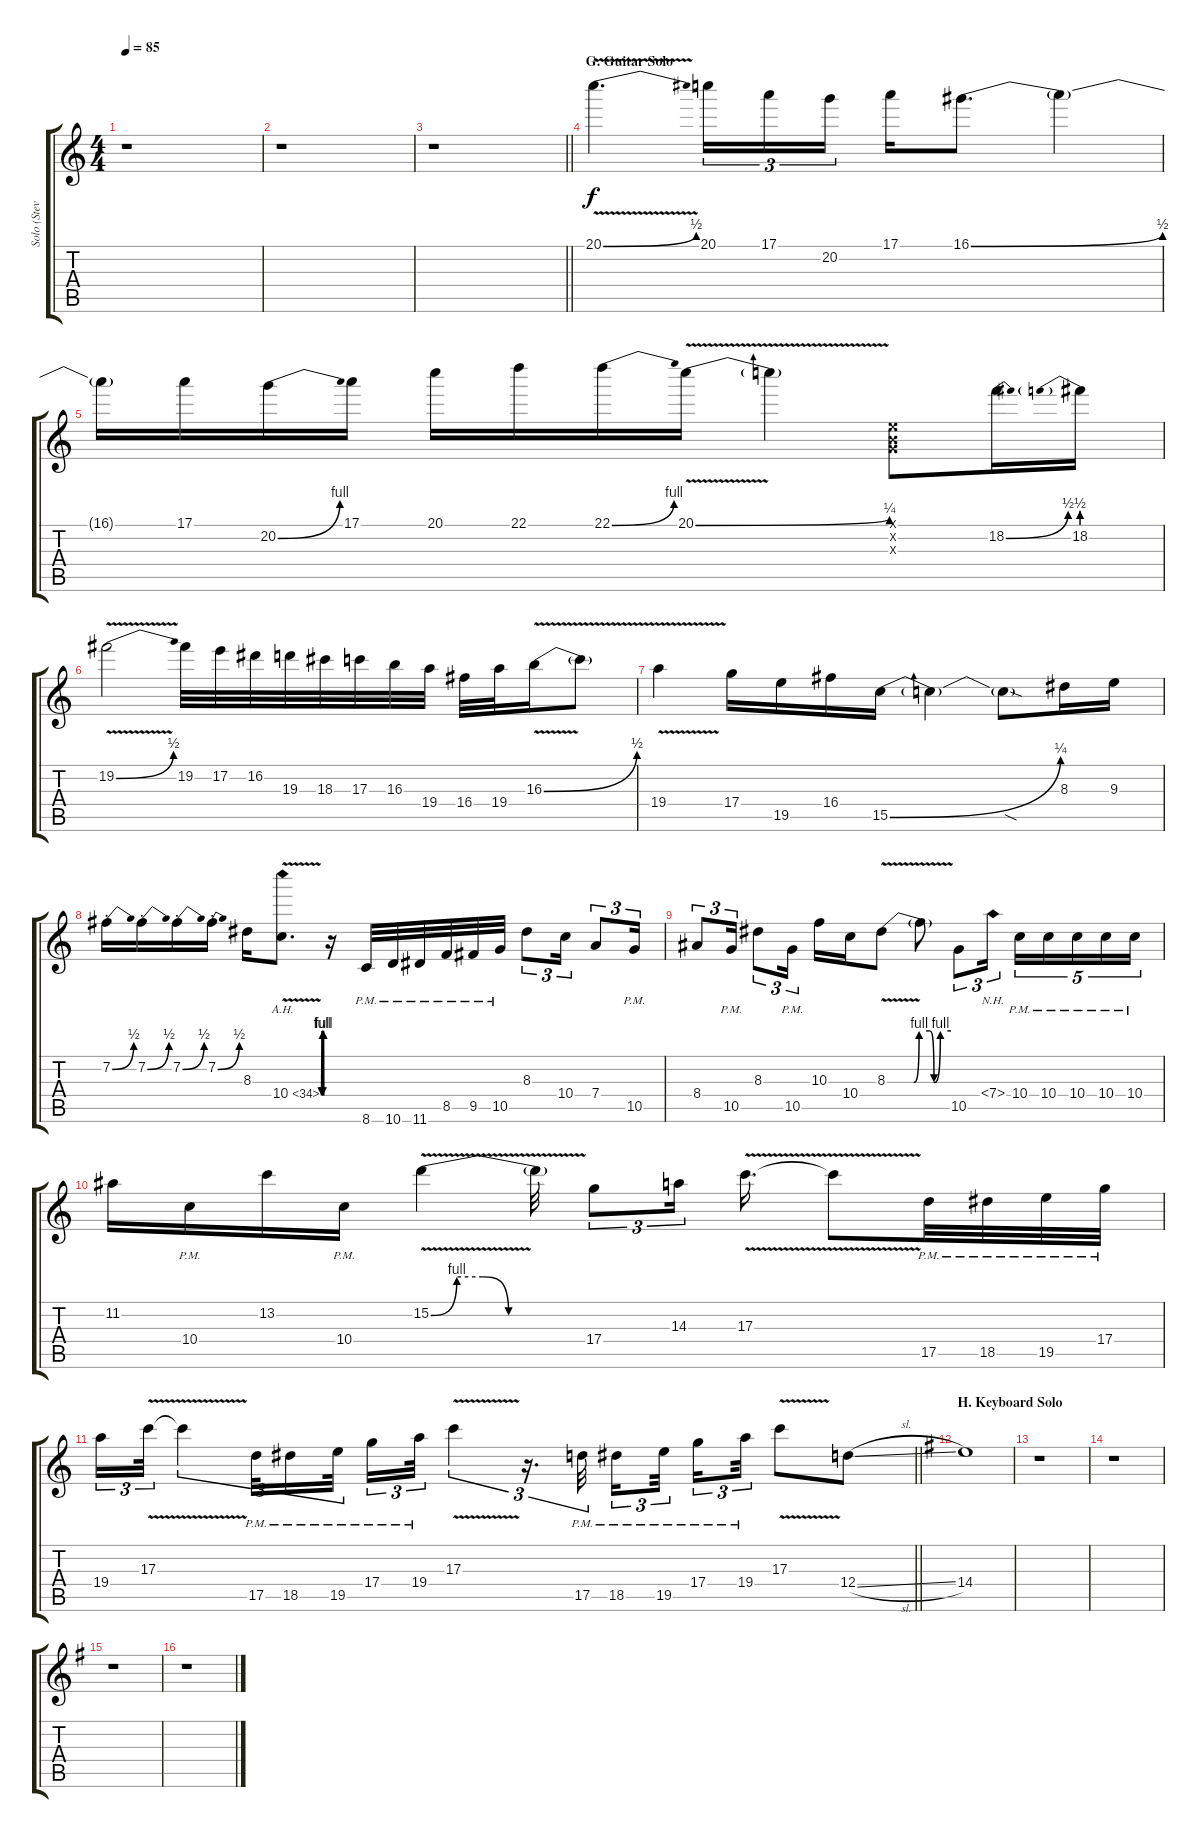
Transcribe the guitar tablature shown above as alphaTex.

\track ("Solo (Steve Morse)" "Solo (Stev") {instrument overdrivenguitar}
\staff {score tabs}
\tuning (E4 B3 G3 D3 A2 E2) {hide}
\ts (4 4)
\tempo 85
\clef g2
\ks aminor
r.1{dy f} |
r.1 |
\barLineRight lightlight
r.1 |
\section ("" "G. Guitar Solo")
20.1{be (bend 0 0 60 2) v}.4{d volume 16 instrument overdrivenguitar} 20.1.16{tu (3 2)} 17.1.16{tu (3 2)} 20.2.16{tu (3 2)} 17.1.16 16.1{be (bend 0 0 60 2)}.8{d} 16.1{t}.4 |
16.1{t}.16 17.1.16 20.2{be (bend 0 0 60 4)}.16 17.1.16 20.1.16 22.1.16 22.1{be (bend 0 0 60 4)}.16 20.1{be (bend 0 0 60 1) v}.16 20.1{t}.4 (0.1{x} 0.2{x} 0.3{x}).8 18.2{be (bend 0 0 60 2)}.16 18.2{be (prebend 0 2 60 2)}.16 |
19.2{be (bend 0 0 60 2) v}.2 19.2.32 17.2.32 16.2.32 19.3.32 18.3.32 17.3.32 16.3.32 19.4.32 16.4.32 19.4.32 16.3{be (bend 0 0 60 2) v}.16 16.3{t}.8 |
19.4{v}.4 17.4.16 19.5.16 16.4.16 15.5{be (bend 0 0 60 1)}.16 15.5{t}.4 15.5{sod t}.8 8.3.16 9.3.16 |
7.2{be (bend 0 0 60 2) st}.16 7.2{be (bend 0 0 60 2) st}.16 7.2{be (bend 0 0 60 2) st}.16 7.2{be (bend 0 0 60 2) st}.16 8.3.16 10.4{be (custom 0 0 10 0 15 4 20 4 25 4 30 0 35 4 45 4 55 0 60 0) ah 24 v}.8{d} r.16 8.6{pm}.32 10.6{pm}.32 11.6{pm}.32 8.5{pm}.32 9.5{pm}.32 10.5{pm}.32 8.3.8{tu (3 2)} 10.4.16{tu (3 2)} 7.4.8{tu (3 2)} 10.5{pm}.16{tu (3 2)} |
8.4.8{tu (3 2)} 10.5{pm}.16{tu (3 2)} 8.3.8{tu (3 2)} 10.5{pm}.16{tu (3 2)} 10.3.16 10.4.16 8.3{be (custom 0 0 25 0 30 4 40 4 44 0 50 4 60 4) v}.8 8.3{t}.8 10.5.8{tu (3 2)} 7.4{nh}.16{tu (3 2)} 10.4{pm}.16{tu (5 4)} 10.4{pm}.16{tu (5 4)} 10.4{pm}.16{tu (5 4)} 10.4{pm}.16{tu (5 4)} 10.4{pm}.16{tu (5 4)} |
11.2.16 10.4{pm}.16 13.2.16 10.4{pm}.16 15.2{be (custom 0 0 10 4 20 4 30 0 60 0) v}.4 15.2{t}.32 17.4.8{tu (3 2)} 14.3.16{tu (3 2)} 17.3{v}.16{d} 17.3{t}.8 17.5{pm}.32 18.5{pm}.32 19.5{pm}.32 17.4{pm}.32 |
\barLineRight lightlight
19.4.16{tu (3 2)} 17.3{v}.32{tu (3 2)} 17.3{t}.4{tu (3 2)} 17.5{pm}.32{tu (3 2)} 18.5{pm}.16{tu (3 2)} 19.5{pm}.32{tu (3 2) beam splitsecondary} 17.4{pm}.16{tu (3 2)} 19.4{pm}.32{tu (3 2)} 17.3{v}.4{tu (3 2)} r.16{d tu (3 2)} 17.5{pm}.32{tu (3 2)} 18.5{pm}.16{tu (3 2) beam splitsecondary} 19.5{pm}.32{tu (3 2)} 17.4{pm}.16{tu (3 2) beam splitsecondary} 19.4{pm}.32{tu (3 2)} 17.3{v}.8 12.4{sl}.8 |
\section ("" "H. Keyboard Solo")
\ks eminor
14.4.1 |
r.1 |
r.1 |
r.1 |
r.1
